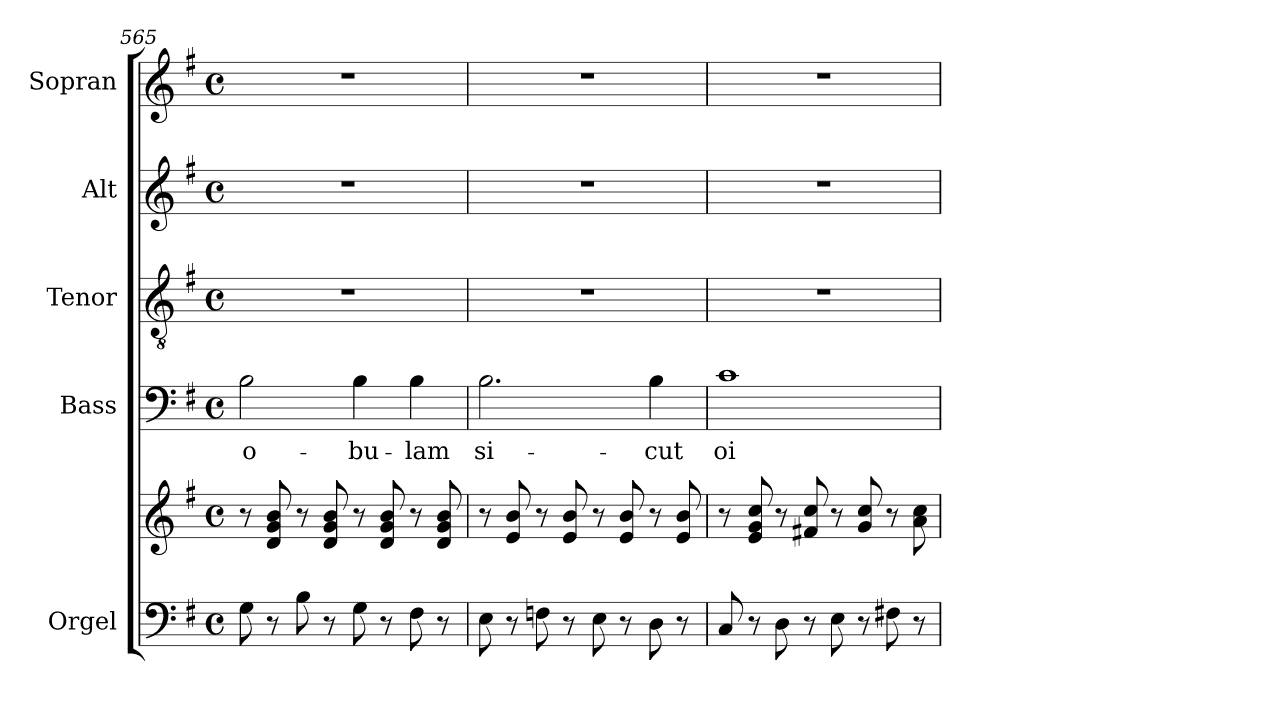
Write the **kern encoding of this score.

**kern	**kern	**kern	**text	**kern	**kern	**kern
*part5	*part5	*part4	*part4	*part3	*part2	*part1
*staff6	*staff5	*staff4	*staff4	*staff3	*staff2	*staff1
*I"Orgel	*	*I"Bass	*	*I"Tenor	*I"Alt	*I"Sopran
*I'Org.	*	*I'B.	*	*I'T.	*I'A.	*I'S.
!!LO:LB:g=z
*clefF4	*clefG2	*clefF4	*	*clefGv2	*clefG2	*clefG2
*k[f#]	*k[f#]	*k[f#]	*	*k[f#]	*k[f#]	*k[f#]
*G:	*G:	*G:	*	*G:	*G:	*G:
*M4/4	*M4/4	*M4/4	*	*M4/4	*M4/4	*M4/4
*met(c)	*met(c)	*met(c)	*	*met(c)	*met(c)	*met(c)
=565	=565	=565	=565	=565	=565	=565
!	!	!	!LO:LY:b	!	!	!
8G\	8r	2B\	o-	1r	1r	1r
8r	8d/ 8g/ 8b/	.	.	.	.	.
8B\	8r	.	.	.	.	.
8r	8d/ 8g/ 8b/	.	.	.	.	.
!	!	!	!LO:LY:b	!	!	!
8G\	8r	4B\	-bu-	.	.	.
8r	8d/ 8g/ 8b/	.	.	.	.	.
!	!	!	!LO:LY:b	!	!	!
8F#\	8r	4B\	-lam	.	.	.
8r	8d/ 8g/ 8b/	.	.	.	.	.
=566	=566	=566	=566	=566	=566	=566
!	!	!	!LO:LY:b	!	!	!
8E\	8r	2.B\	si-	1r	1r	1r
8r	8e/ 8b/	.	.	.	.	.
8Fn\	8r	.	.	.	.	.
8r	8e/ 8b/	.	.	.	.	.
8E\	8r	.	.	.	.	.
8r	8e/ 8b/	.	.	.	.	.
!	!	!	!LO:LY:b	!	!	!
8D\	8r	4B\	-cut	.	.	.
8r	8e/ 8b/	.	.	.	.	.
=567	=567	=567	=567	=567	=567	=567
!	!	!	!LO:LY:b	!	!	!
8C/	8r	1c	oi-	1r	1r	1r
8r	8e/ 8g/ 8cc/	.	.	.	.	.
8D\	8r	.	.	.	.	.
8r	8f#X/ 8cc/	.	.	.	.	.
8E\	8r	.	.	.	.	.
8r	8g/ 8cc/	.	.	.	.	.
8F#X\	8r	.	.	.	.	.
8r	8a\ 8cc\	.	.	.	.	.
=	=	=	=	=	=	=
*-	*-	*-	*-	*-	*-	*-
